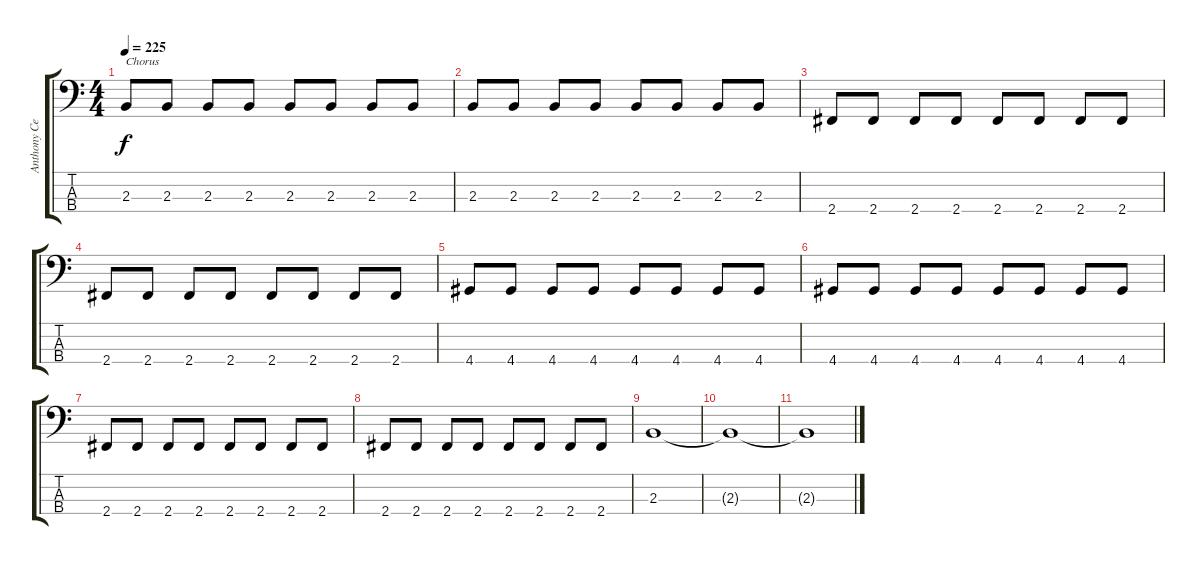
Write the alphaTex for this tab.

\track ("Anthony Celestino (Bass)" "Anthony Ce") {instrument electricbassfinger}
\staff {score tabs}
\tuning (G2 D2 A1 E1) {hide}
\ts (4 4)
\tempo 225
\clef f4
\ks c
2.3.8{txt "Chorus" dy f} 2.3.8 2.3.8 2.3.8 2.3.8 2.3.8 2.3.8 2.3.8 |
2.3.8 2.3.8 2.3.8 2.3.8 2.3.8 2.3.8 2.3.8 2.3.8 |
2.4.8 2.4.8 2.4.8 2.4.8 2.4.8 2.4.8 2.4.8 2.4.8 |
2.4.8 2.4.8 2.4.8 2.4.8 2.4.8 2.4.8 2.4.8 2.4.8 |
4.4.8 4.4.8 4.4.8 4.4.8 4.4.8 4.4.8 4.4.8 4.4.8 |
4.4.8 4.4.8 4.4.8 4.4.8 4.4.8 4.4.8 4.4.8 4.4.8 |
2.4.8 2.4.8 2.4.8 2.4.8 2.4.8 2.4.8 2.4.8 2.4.8 |
2.4.8 2.4.8 2.4.8 2.4.8 2.4.8 2.4.8 2.4.8 2.4.8 |
2.3.1 |
2.3{t}.1 |
2.3{t}.1
